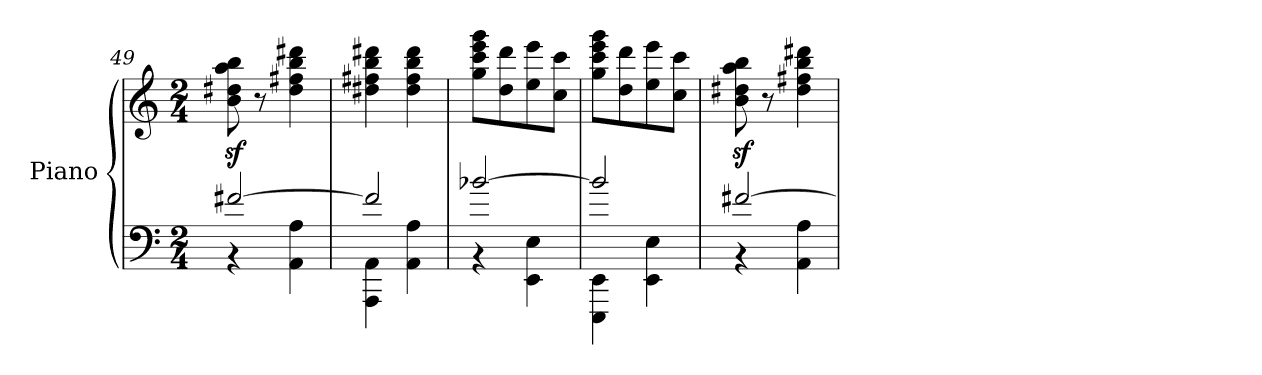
**kern	**kern
*part1	*part1
*staff2	*staff1
*I"Piano	*
*I'Pno.	*
*clefF4	*clefG2
*k[]	*k[]
*M2/4	*M2/4
=49	=49
*^	*
[2f#X/	4r	8b\z< 8dd#X\z< 8aa\z< 8bb\z<
.	.	8r
.	4AA\ 4A\	4dd#\ 4ff#X\ 4bb\ 4ddd#X\
=50	=50	=50
2f#/]	4AAA\ 4AA\	4dd#X\ 4ff#X\ 4bb\ 4ddd#X\
.	4AA\ 4A\	4dd#\ 4ff#\ 4bb\ 4ddd#\
=51	=51	=51
[2b-X/	4r	8gg\ 8ccc\ 8eee\ 8ggg\L
.	.	8dd\ 8ddd\
.	4EE\ 4E\	8ee\ 8eee\
.	.	8cc\ 8ccc\J
=52	=52	=52
2b-/]	4EEE\ 4EE\	8gg\ 8ccc\ 8eee\ 8ggg\L
.	.	8dd\ 8ddd\
.	4EE\ 4E\	8ee\ 8eee\
.	.	8cc\ 8ccc\J
=53	=53	=53
[2f#X/	4r	8b\z< 8dd#X\z< 8aa\z< 8bb\z<
.	.	8r
.	4AA\ 4A\	4dd#\ 4ff#X\ 4bb\ 4ddd#X\
*v	*v	*
=	=
*-	*-
